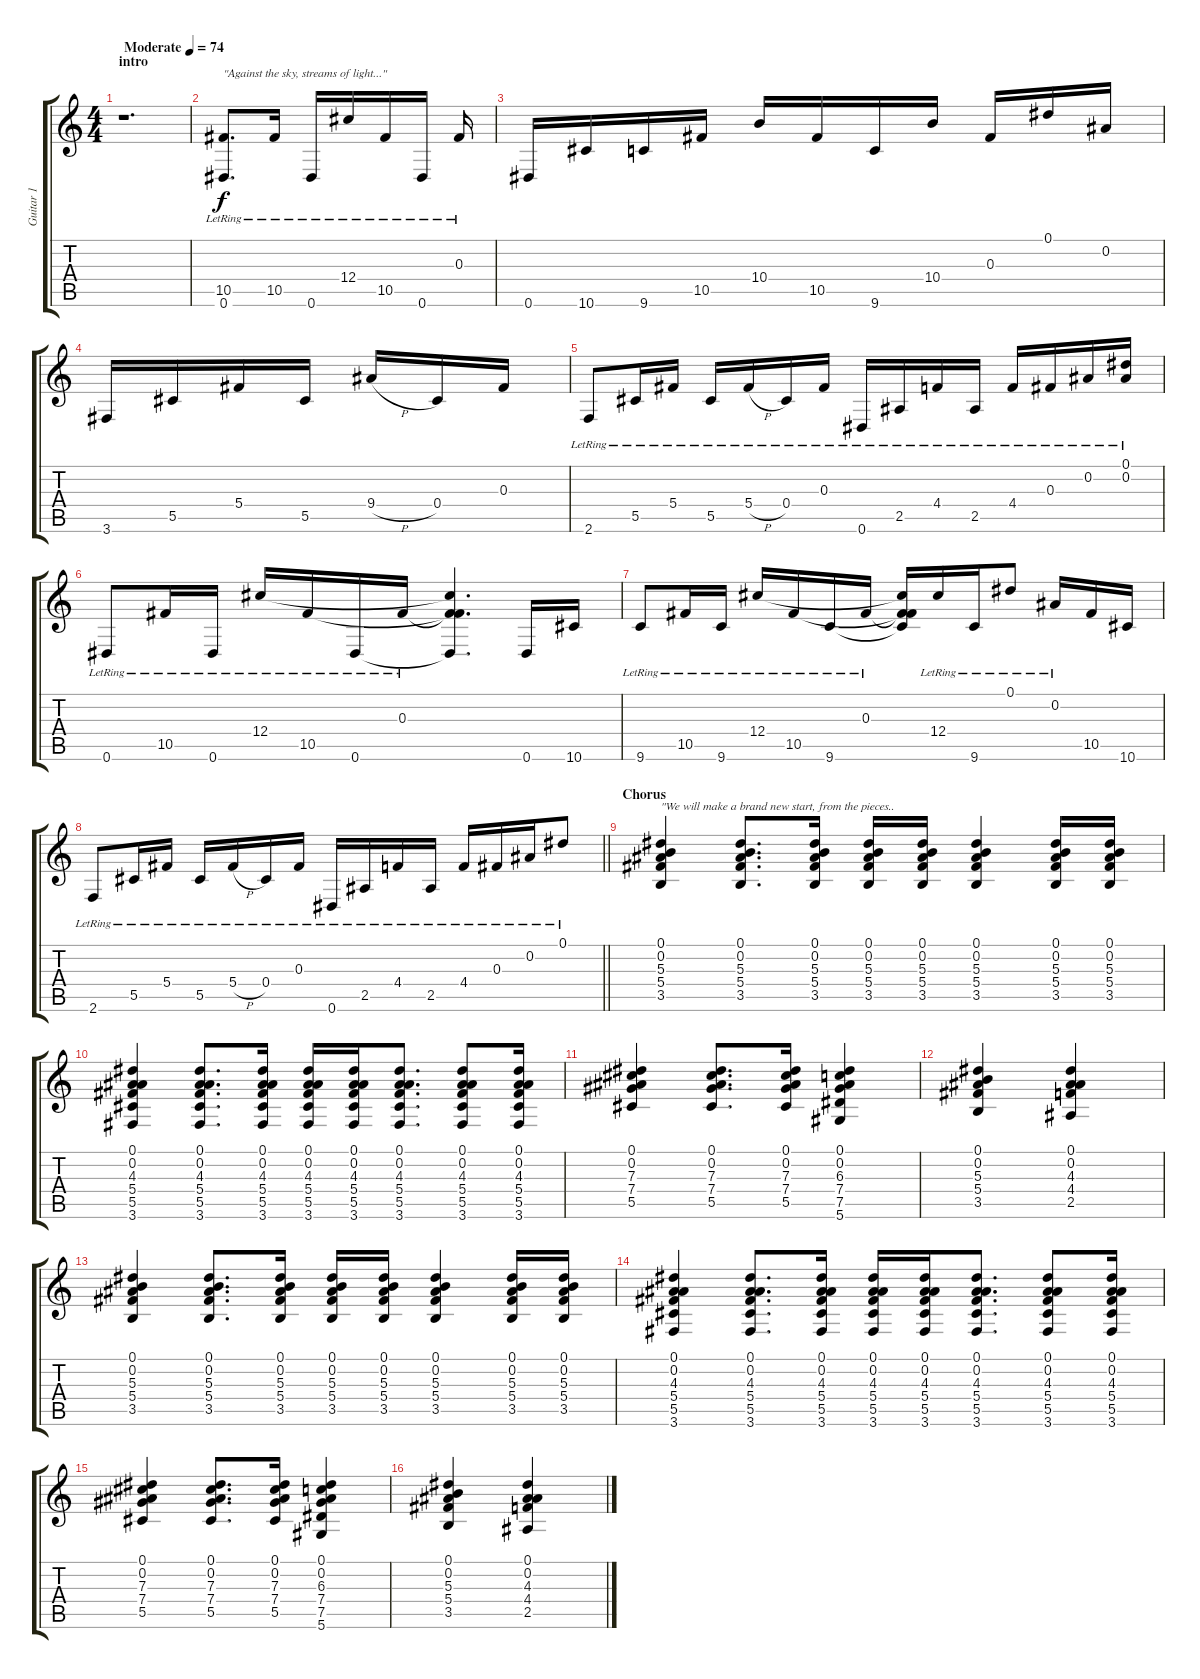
\track ("Guitar 1" "Guitar 1") {instrument acousticguitarsteel}
\staff {score tabs}
\tuning (Eb4 Bb3 Gb3 Db3 Ab2 Eb2) {hide}
\ts (4 4)
\section ("" "intro")
\tempo (74 "Moderate")
\clef g2
\ks c
r.1{d dy f instrument acousticguitarsteel} |
(10.5 0.6{lr}).8{d txt "\"Against the sky, streams of light...\""} 10.5{lr}.16 0.6{lr}.16 12.4{lr}.16 10.5{lr}.16 0.6{lr}.16 0.3{lr}.16 |
0.6.16 10.6.16 9.6.16 10.5.16 10.4.16 10.5.16 9.6.16 10.4.16 0.3.16 0.1.16 0.2.16 |
3.6.16 5.5.16 5.4.16 5.5.16 9.4{h}.16 0.4.16 0.3.16 |
2.6{lr}.8 5.5{lr}.16 5.4{lr}.16 5.5{lr}.16 5.4{h lr}.16 0.4{lr}.16 0.3{lr}.16 0.6{lr}.16 2.5{lr}.16 4.4{lr}.16 2.5{lr}.16 4.4{lr}.16 0.3{lr}.16 0.2{lr}.16 (0.1{lr} 0.2).16 |
0.6{lr}.8 10.5{lr}.16 0.6{lr}.16 12.4{lr}.16 10.5{lr}.16 0.6{lr}.16 0.3{lr}.16 (0.3{t} 12.4{t} 10.5{t} 0.6{t}).4{d} 0.6.16 10.6.16 |
9.6{lr}.8 10.5{lr}.16 9.6{lr}.16 12.4{lr}.16 10.5{lr}.16 9.6{lr}.16 0.3{lr}.16 (0.3{t} 12.4{t} 10.5{t} 9.6{t}).16 12.4{lr}.16 9.6{lr}.16 0.1{lr}.8 0.2{lr}.16 10.5.16 10.6.16 |
\barLineRight lightlight
2.6{lr}.8 5.5{lr}.16 5.4{lr}.16 5.5{lr}.16 5.4{h lr}.16 0.4{lr}.16 0.3{lr}.16 0.6{lr}.16 2.5{lr}.16 4.4{lr}.16 2.5{lr}.16 4.4{lr}.16 0.3{lr}.16 0.2{lr}.16 0.1{lr}.8 |
\section ("" "Chorus")
(0.1 0.2 5.3 5.4 3.5).4{txt "\"We will make a brand new start, from the pieces.."} (0.1 0.2 5.3 5.4 3.5).8{d} (0.1 0.2 5.3 5.4 3.5).16 (0.1 0.2 5.3 5.4 3.5).16 (0.1 0.2 5.3 5.4 3.5).16 (0.1 0.2 5.3 5.4 3.5).4 (0.1 0.2 5.3 5.4 3.5).16 (0.1 0.2 5.3 5.4 3.5).16 |
(0.1 0.2 4.3 5.4 5.5 3.6).4 (0.1 0.2 4.3 5.4 5.5 3.6).8{d} (0.1 0.2 4.3 5.4 5.5 3.6).16 (0.1 0.2 4.3 5.4 5.5 3.6).16 (0.1 0.2 4.3 5.4 5.5 3.6).16 (0.1 0.2 4.3 5.4 5.5 3.6).8{d} (0.1 0.2 4.3 5.4 5.5 3.6).8 (0.1 0.2 4.3 5.4 5.5 3.6).16 |
(0.1 0.2 7.3 7.4 5.5).4 (0.1 0.2 7.3 7.4 5.5).8{d} (0.1 0.2 7.3 7.4 5.5).16 (0.1 0.2 6.3 7.4 7.5 5.6).4 |
(0.1 0.2 5.3 5.4 3.5).4 (0.1 0.2 4.3 4.4 2.5).4 |
(0.1 0.2 5.3 5.4 3.5).4 (0.1 0.2 5.3 5.4 3.5).8{d} (0.1 0.2 5.3 5.4 3.5).16 (0.1 0.2 5.3 5.4 3.5).16 (0.1 0.2 5.3 5.4 3.5).16 (0.1 0.2 5.3 5.4 3.5).4 (0.1 0.2 5.3 5.4 3.5).16 (0.1 0.2 5.3 5.4 3.5).16 |
(0.1 0.2 4.3 5.4 5.5 3.6).4 (0.1 0.2 4.3 5.4 5.5 3.6).8{d} (0.1 0.2 4.3 5.4 5.5 3.6).16 (0.1 0.2 4.3 5.4 5.5 3.6).16 (0.1 0.2 4.3 5.4 5.5 3.6).16 (0.1 0.2 4.3 5.4 5.5 3.6).8{d} (0.1 0.2 4.3 5.4 5.5 3.6).8 (0.1 0.2 4.3 5.4 5.5 3.6).16 |
(0.1 0.2 7.3 7.4 5.5).4 (0.1 0.2 7.3 7.4 5.5).8{d} (0.1 0.2 7.3 7.4 5.5).16 (0.1 0.2 6.3 7.4 7.5 5.6).4 |
(0.1 0.2 5.3 5.4 3.5).4 (0.1 0.2 4.3 4.4 2.5).4
